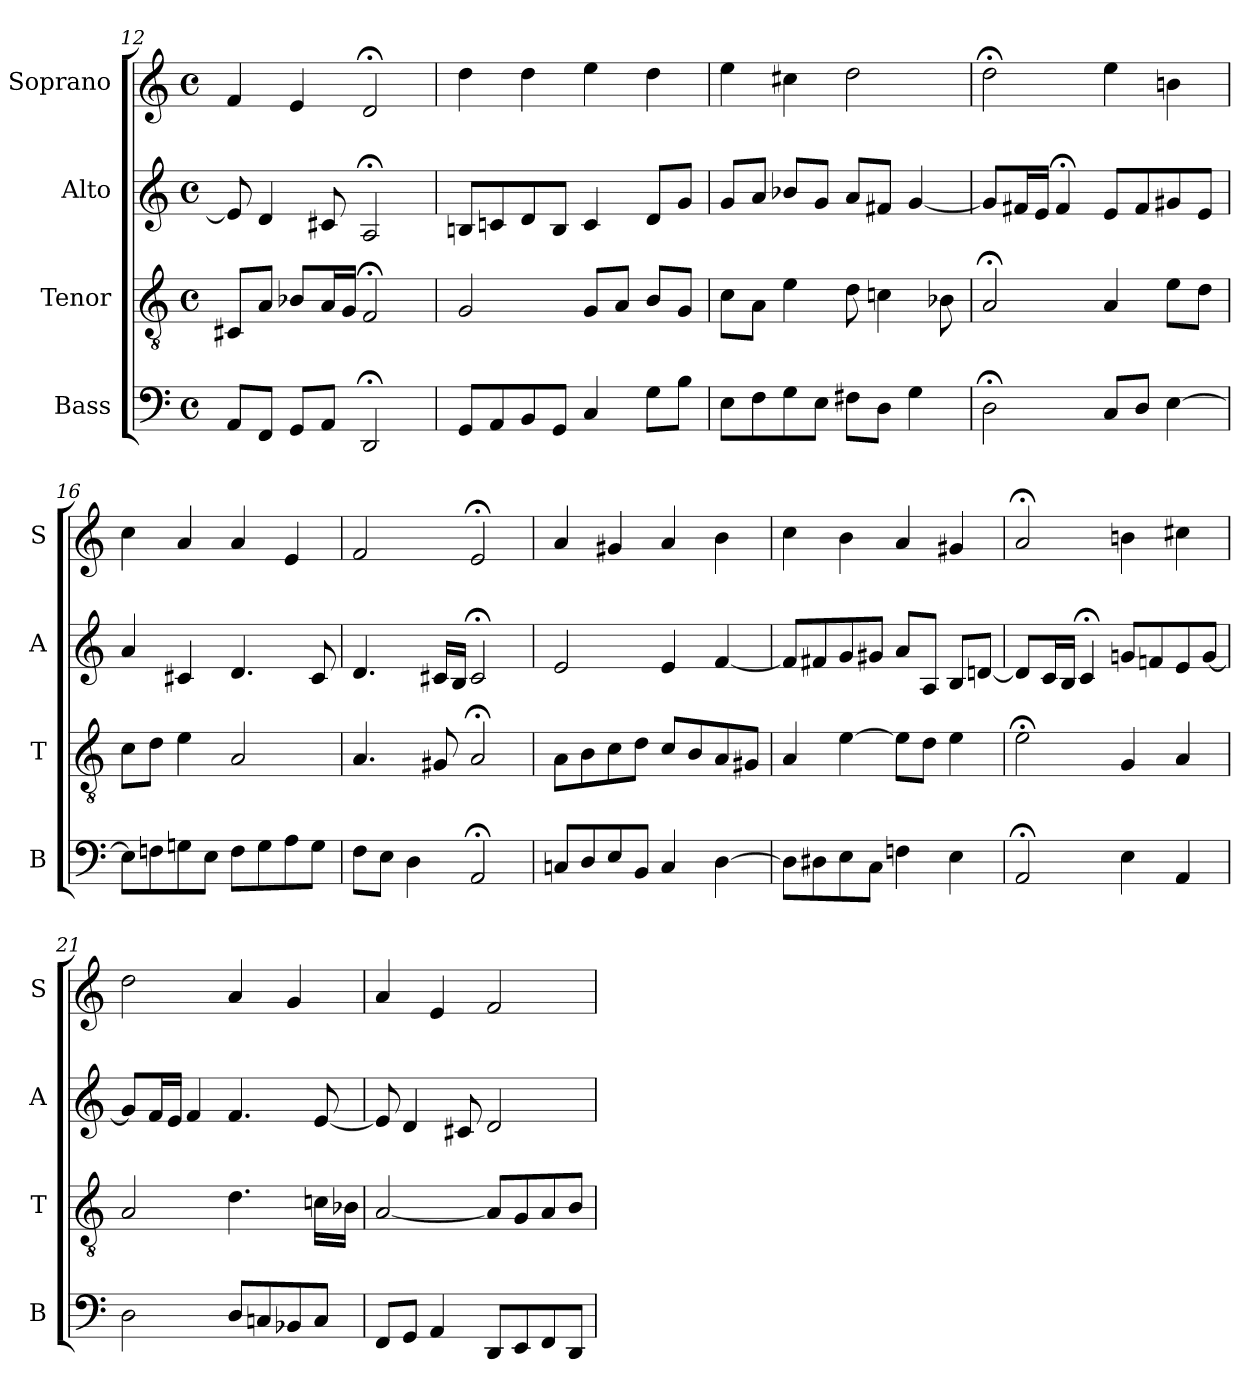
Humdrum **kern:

**kern	**kern	**kern	**kern
*part4	*part3	*part2	*part1
*staff4	*staff3	*staff2	*staff1
*I"Bass	*I"Tenor	*I"Alto	*I"Soprano
*I'B	*I'T	*I'A	*I'S
*clefF4	*clefGv2	*clefG2	*clefG2
*k[]	*k[]	*k[]	*k[]
*D:dor	*D:dor	*D:dor	*D:dor
*M4/4	*M4/4	*M4/4	*M4/4
*met(c)	*met(c)	*met(c)	*met(c)
=12	=12	=12	=12
8AAL	8C#XL	8e]	4f
8FFJ	8AJ	4d	.
8GGL	8B-XL	.	4e
8AAJ	16AL	8c#X	.
.	16GJJ	.	.
2DD;<	2F;<	2A;<	2d;<
=13	=13	=13	=13
8GGL	2G	8BnL	4dd
8AA	.	8cn	.
8BB	.	8d	4dd
8GGJ	.	8BJ	.
4C	8GL	4c	4ee
.	8AJ	.	.
8GL	8BL	8dL	4dd
8BJ	8GJ	8gJ	.
=14	=14	=14	=14
8EL	8cL	8gL	4ee
8F	8AJ	8aJ	.
8G	4e	8b-XL	4cc#X
8EJ	.	8gJ	.
8F#XL	8d	8aL	2dd
8DJ	4cn	8f#XJ	.
4G	.	[4g	.
.	8B-X	.	.
=15	=15	=15	=15
2D;<	2A;<i	8gL]	2dd;<
.	.	16f#XL	.
.	.	16eJJ	.
.	.	4f#;<	.
8CL	4Ai	8eL	4eei
8DJ	.	8f#	.
[4E	8eiL	8g#X	4bni
.	8dJ	8eJ	.
=16	=16	=16	=16
8EL]	8cL	4a	4cc
8Fn	8dJ	.	.
8Gn	4e	4c#X	4a
8EJ	.	.	.
8FL	2A	4.d	4a
8G	.	.	.
8A	.	.	4e
8GJ	.	8c#	.
=17	=17	=17	=17
8FL	4.A	4.d	2f
8EJ	.	.	.
4D	.	.	.
.	8G#X	16c#XLL	.
.	.	16BJJ	.
2AA;<	2A;<	2c#;<	2e;<
=18	=18	=18	=18
8CnL	8AL	2e	4a
8D	8B	.	.
8E	8c	.	4g#X
8BBJ	8dJ	.	.
4C	8cL	4e	4a
.	8B	.	.
[4D	8A	[4f	4b
.	8G#XJ	.	.
=19	=19	=19	=19
8DL]	4A	8fL]	4cc
8D#X	.	8f#X	.
8E	[4e	8g	4b
8CJ	.	8g#XJ	.
4Fn	8eL]	8aL	4a
.	8dJ	8AJ	.
4E	4e	8BL	4g#X
.	.	[8dnJ	.
=20	=20	=20	=20
2AA;<	2e;<	8dL]	2a;<
.	.	16cL	.
.	.	16BJJ	.
.	.	4c;<	.
4E	4G	8gnL	4bn
.	.	8fn	.
4AA	4A	8e	4cc#X
.	.	[8gJ	.
=21	=21	=21	=21
2D	2A	8gL]	2dd
.	.	16fL	.
.	.	16eJJ	.
.	.	4f	.
8DL	4.d	4.f	4a
8Cn	.	.	.
8BB-X	.	.	4g
8CJ	16cnLL	[8e	.
.	16B-XJJ	.	.
=22	=22	=22	=22
8FFL	[2A	8e]	4a
8GGJ	.	4d	.
4AA	.	.	4e
.	.	8c#X	.
8DDL	8AL]	2d	2f
8EE	8G	.	.
8FF	8A	.	.
8DDJ	8BJ	.	.
=	=	=	=
*-	*-	*-	*-
